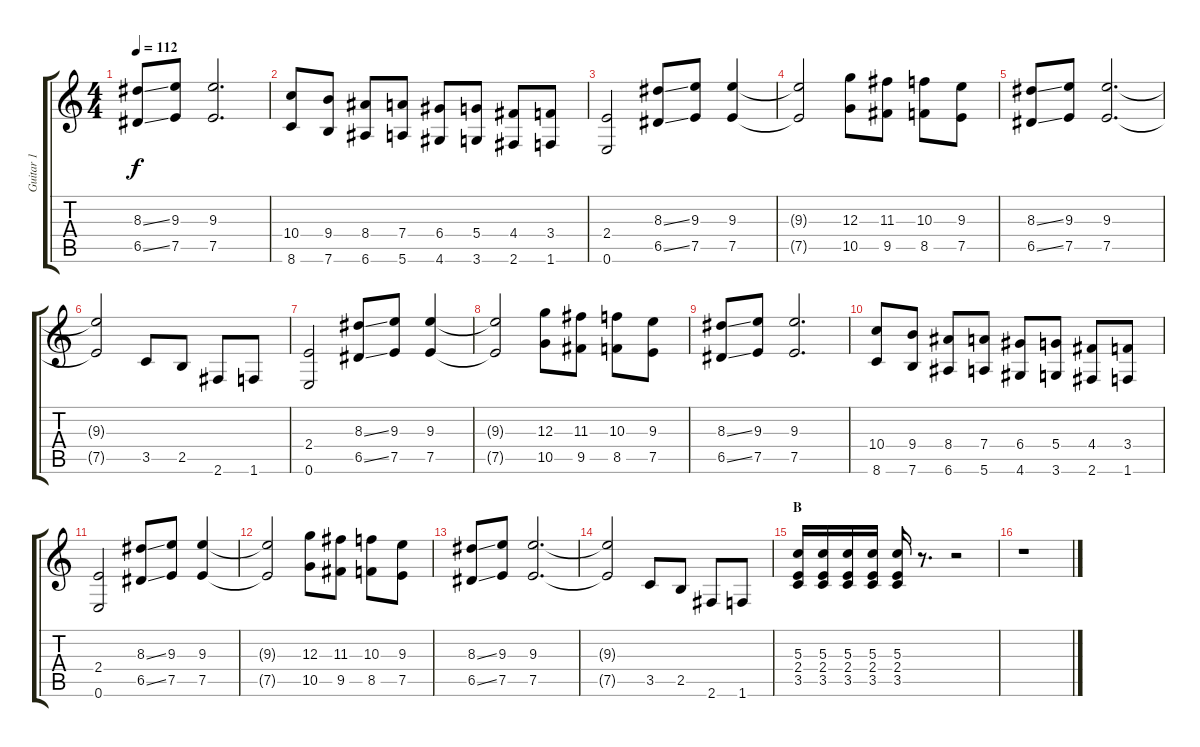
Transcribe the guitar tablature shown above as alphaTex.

\track ("Guitar 1" "Guitar 1") {instrument distortionguitar}
\staff {score tabs}
\tuning (E4 B3 G3 D3 A2 E2) {hide}
\ts (4 4)
\tempo 112
\clef g2
\ks c
(8.3{ss} 6.5{ss}).8{dy f} (9.3 7.5).8 (9.3 7.5).2{d} |
(10.4 8.6).8 (9.4 7.6).8 (8.4 6.6).8 (7.4 5.6).8 (6.4 4.6).8 (5.4 3.6).8 (4.4 2.6).8 (3.4 1.6).8 |
(2.4 0.6).2 (8.3{ss} 6.5{ss}).8 (9.3 7.5).8 (9.3 7.5).4 |
(9.3{t} 7.5{t}).2 (12.3 10.5).8 (11.3 9.5).8 (10.3 8.5).8 (9.3 7.5).8 |
(8.3{ss} 6.5{ss}).8 (9.3 7.5).8 (9.3 7.5).2{d} |
(9.3{t} 7.5{t}).2 3.5.8 2.5.8 2.6.8 1.6.8 |
(2.4 0.6).2 (8.3{ss} 6.5{ss}).8 (9.3 7.5).8 (9.3 7.5).4 |
(9.3{t} 7.5{t}).2 (12.3 10.5).8 (11.3 9.5).8 (10.3 8.5).8 (9.3 7.5).8 |
(8.3{ss} 6.5{ss}).8 (9.3 7.5).8 (9.3 7.5).2{d} |
(10.4 8.6).8 (9.4 7.6).8 (8.4 6.6).8 (7.4 5.6).8 (6.4 4.6).8 (5.4 3.6).8 (4.4 2.6).8 (3.4 1.6).8 |
(2.4 0.6).2 (8.3{ss} 6.5{ss}).8 (9.3 7.5).8 (9.3 7.5).4 |
(9.3{t} 7.5{t}).2 (12.3 10.5).8 (11.3 9.5).8 (10.3 8.5).8 (9.3 7.5).8 |
(8.3{ss} 6.5{ss}).8 (9.3 7.5).8 (9.3 7.5).2{d} |
(9.3{t} 7.5{t}).2 3.5.8 2.5.8 2.6.8 1.6.8 |
\section ("" "B")
(5.3 2.4 3.5).16 (5.3 2.4 3.5).16 (5.3 2.4 3.5).16 (5.3 2.4 3.5).16 (5.3 2.4 3.5).16 r.8{d} r.2 |
r.1
